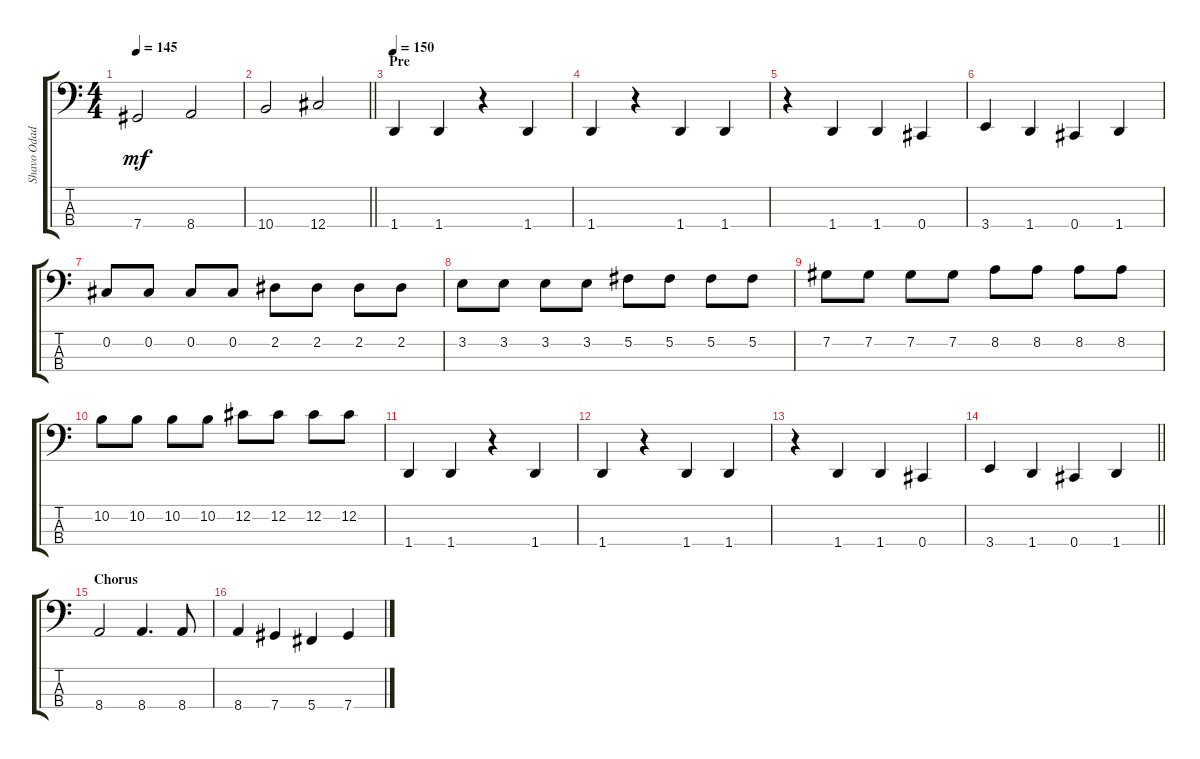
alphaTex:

\track ("Shavo Odadjian" "Shavo Odad") {instrument electricbasspick}
\staff {score tabs}
\tuning (Gb2 Db2 Ab1 Db1) {hide}
\ts (4 4)
\tempo 145
\clef f4
\ks c
7.4.2{dy mf} 8.4.2 |
\barLineRight lightlight
10.4.2 12.4.2 |
\section ("" "Pre")
\tempo 150
1.4.4 1.4.4 r.4 1.4.4 |
1.4.4 r.4 1.4.4 1.4.4 |
r.4 1.4.4 1.4.4 0.4.4 |
3.4.4 1.4.4 0.4.4 1.4.4 |
0.2.8 0.2.8 0.2.8 0.2.8 2.2.8 2.2.8 2.2.8 2.2.8 |
3.2.8 3.2.8 3.2.8 3.2.8 5.2.8 5.2.8 5.2.8 5.2.8 |
7.2.8 7.2.8 7.2.8 7.2.8 8.2.8 8.2.8 8.2.8 8.2.8 |
10.2.8 10.2.8 10.2.8 10.2.8 12.2.8 12.2.8 12.2.8 12.2.8 |
1.4.4 1.4.4 r.4 1.4.4 |
1.4.4 r.4 1.4.4 1.4.4 |
r.4 1.4.4 1.4.4 0.4.4 |
\barLineRight lightlight
3.4.4 1.4.4 0.4.4 1.4.4 |
\section ("" "Chorus")
8.4.2 8.4.4{d} 8.4.8 |
8.4.4 7.4.4 5.4.4 7.4.4
